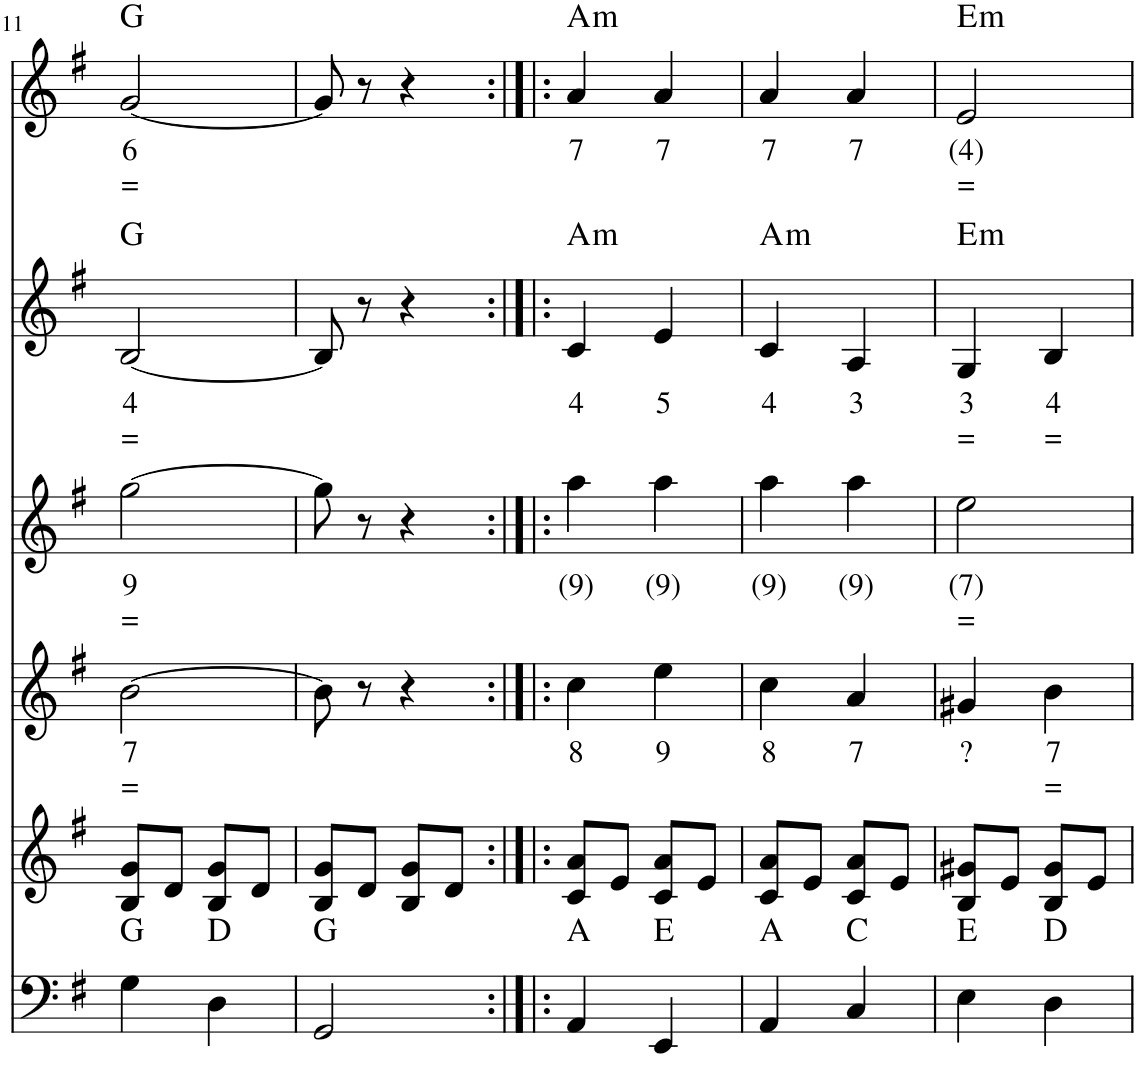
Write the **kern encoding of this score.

**kern	**harte	**kern	**kern	**text	**text	**kern	**text	**text	**kern	**text	**text	**kern	**text	**text	**harte
*part6	*part6	*part5	*part4	*part4	*part4	*part3	*part3	*part3	*part2	*part2	*part2	*part1	*part1	*part1	*part1
*staff6	*	*staff5	*staff4	*staff4	*staff4	*staff3	*staff3	*staff3	*staff2	*staff2	*staff2	*staff1	*staff1	*staff1	*
*I"Piano	*	*I"Piano	*I"Accordion	*	*	*I"Accordion	*	*	*I"Stem	*	*	*I"Stem	*	*	*
*I'Pno	*	*I'Pno	*I'Acc	*	*	*I'Acc	*	*	*	*	*	*	*	*	*
!!LO:PB:g=z
*clefF4	*	*clefG2	*clefG2	*	*	*clefG2	*	*	*clefG2	*	*	*clefG2	*	*	*
*k[f#]	*	*k[f#]	*k[f#]	*	*	*k[f#]	*	*	*k[f#]	*	*	*k[f#]	*	*	*
*M2/4	*	*M2/4	*M2/4	*	*	*M2/4	*	*	*M2/4	*	*	*M2/4	*	*	*
=11	=11	=11	=11	=11	=11	=11	=11	=11	=11	=11	=11	=11	=11	=11	=11
!	!	!	!	!LO:LY:b	!LO:LY:b	!	!LO:LY:b	!LO:LY:b	!	!LO:LY:b	!LO:LY:b	!	!LO:LY:b	!LO:LY:b	!
4G\	G:maj	8B/ 8g/L	[2b\	7	=	[2gg\	9	=	[2B/	4	=	[2g/	6	=	G:maj
.	.	8d/J	.	.	.	.	.	.	.	.	.	.	.	.	.
4D\	D:maj	8B/ 8g/L	.	.	.	.	.	.	.	.	.	.	.	.	.
.	.	8d/J	.	.	.	.	.	.	.	.	.	.	.	.	.
=12	=12	=12	=12	=12	=12	=12	=12	=12	=12	=12	=12	=12	=12	=12	=12
2GG/	G:maj	8B/ 8g/L	8b\]	.	.	8gg\]	.	.	8B/]	.	.	8g/]	.	.	.
.	.	8d/J	8r	.	.	8r	.	.	8r	.	.	8r	.	.	.
.	.	8B/ 8g/L	4r	.	.	4r	.	.	4r	.	.	4r	.	.	.
.	.	8d/J	.	.	.	.	.	.	.	.	.	.	.	.	.
=13:|!|:	=13:|!|:	=13:|!|:	=13:|!|:	=13:|!|:	=13:|!|:	=13:|!|:	=13:|!|:	=13:|!|:	=13:|!|:	=13:|!|:	=13:|!|:	=13:|!|:	=13:|!|:	=13:|!|:	=13:|!|:
!	!	!	!	!LO:LY:b	!	!	!LO:LY:b	!	!	!LO:LY:b	!	!	!LO:LY:b	!	!LO:H:kt=m
4AA/	A:maj	8c/ 8a/L	4cc\	8	.	4aa\	(9)	.	4c/	4	.	4a/	7	.	A:min
.	.	8e/J	.	.	.	.	.	.	.	.	.	.	.	.	.
!	!	!	!	!LO:LY:b	!	!	!LO:LY:b	!	!	!LO:LY:b	!	!	!LO:LY:b	!	!
4EE/	E:maj	8c/ 8a/L	4ee\	9	.	4aa\	(9)	.	4e/	5	.	4a/	7	.	.
.	.	8e/J	.	.	.	.	.	.	.	.	.	.	.	.	.
=14	=14	=14	=14	=14	=14	=14	=14	=14	=14	=14	=14	=14	=14	=14	=14
!	!	!	!	!LO:LY:b	!	!	!LO:LY:b	!	!	!LO:LY:b	!	!	!LO:LY:b	!	!
4AA/	A:maj	8c/ 8a/L	4cc\	8	.	4aa\	(9)	.	4c/	4	.	4a/	7	.	.
.	.	8e/J	.	.	.	.	.	.	.	.	.	.	.	.	.
!	!	!	!	!LO:LY:b	!	!	!LO:LY:b	!	!	!LO:LY:b	!	!	!LO:LY:b	!	!
4C/	C:maj	8c/ 8a/L	4a/	7	.	4aa\	(9)	.	4A/	3	.	4a/	7	.	.
.	.	8e/J	.	.	.	.	.	.	.	.	.	.	.	.	.
=15	=15	=15	=15	=15	=15	=15	=15	=15	=15	=15	=15	=15	=15	=15	=15
!	!	!	!	!LO:LY:b	!	!	!LO:LY:b	!LO:LY:b	!	!LO:LY:b	!LO:LY:b	!	!LO:LY:b	!LO:LY:b	!LO:H:kt=m
4E\	E:maj	8B/ 8g#X/L	4g#X/	?	.	2ee\	(7)	=	4G/	3	=	2e/	(4)	=	E:min
.	.	8e/J	.	.	.	.	.	.	.	.	.	.	.	.	.
!	!	!	!	!LO:LY:b	!LO:LY:b	!	!	!	!	!LO:LY:b	!LO:LY:b	!	!	!	!
4D\	D:maj	8B/ 8g#/L	4b\	7	=	.	.	.	4B/	4	=	.	.	.	.
.	.	8e/J	.	.	.	.	.	.	.	.	.	.	.	.	.
=	=	=	=	=	=	=	=	=	=	=	=	=	=	=	=
*-	*-	*-	*-	*-	*-	*-	*-	*-	*-	*-	*-	*-	*-	*-	*-
